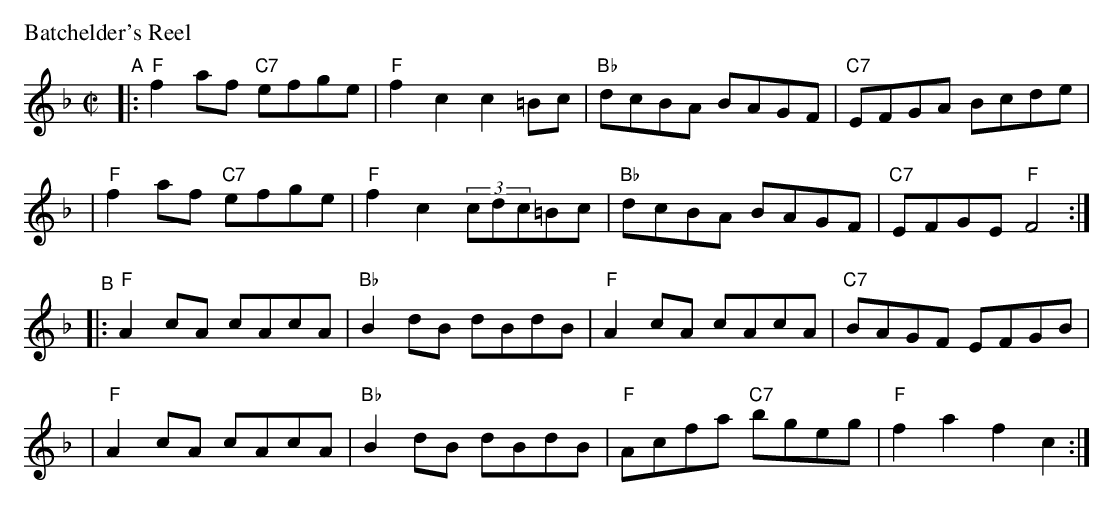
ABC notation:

X:1
M: C|
P: Batchelder's Reel
K: F
"^A"\
|: "F"f2af "C7"efge | "F"f2c2 c2=Bc | "Bb"dcBA BAGF | "C7"EFGA Bcde |
|  "F"f2af "C7"efge | "F"f2c2 (3cdc=Bc | "Bb"dcBA BAGF | "C7"EFGE "F"F4 :|
"^B"\
|: "F"A2cA cAcA | "Bb"B2dB dBdB | "F"A2cA cAcA | "C7"BAGF EFGB |
|  "F"A2cA cAcA | "Bb"B2dB dBdB | "F"Acfa "C7"bgeg | "F"f2a2 f2 c2 :|
